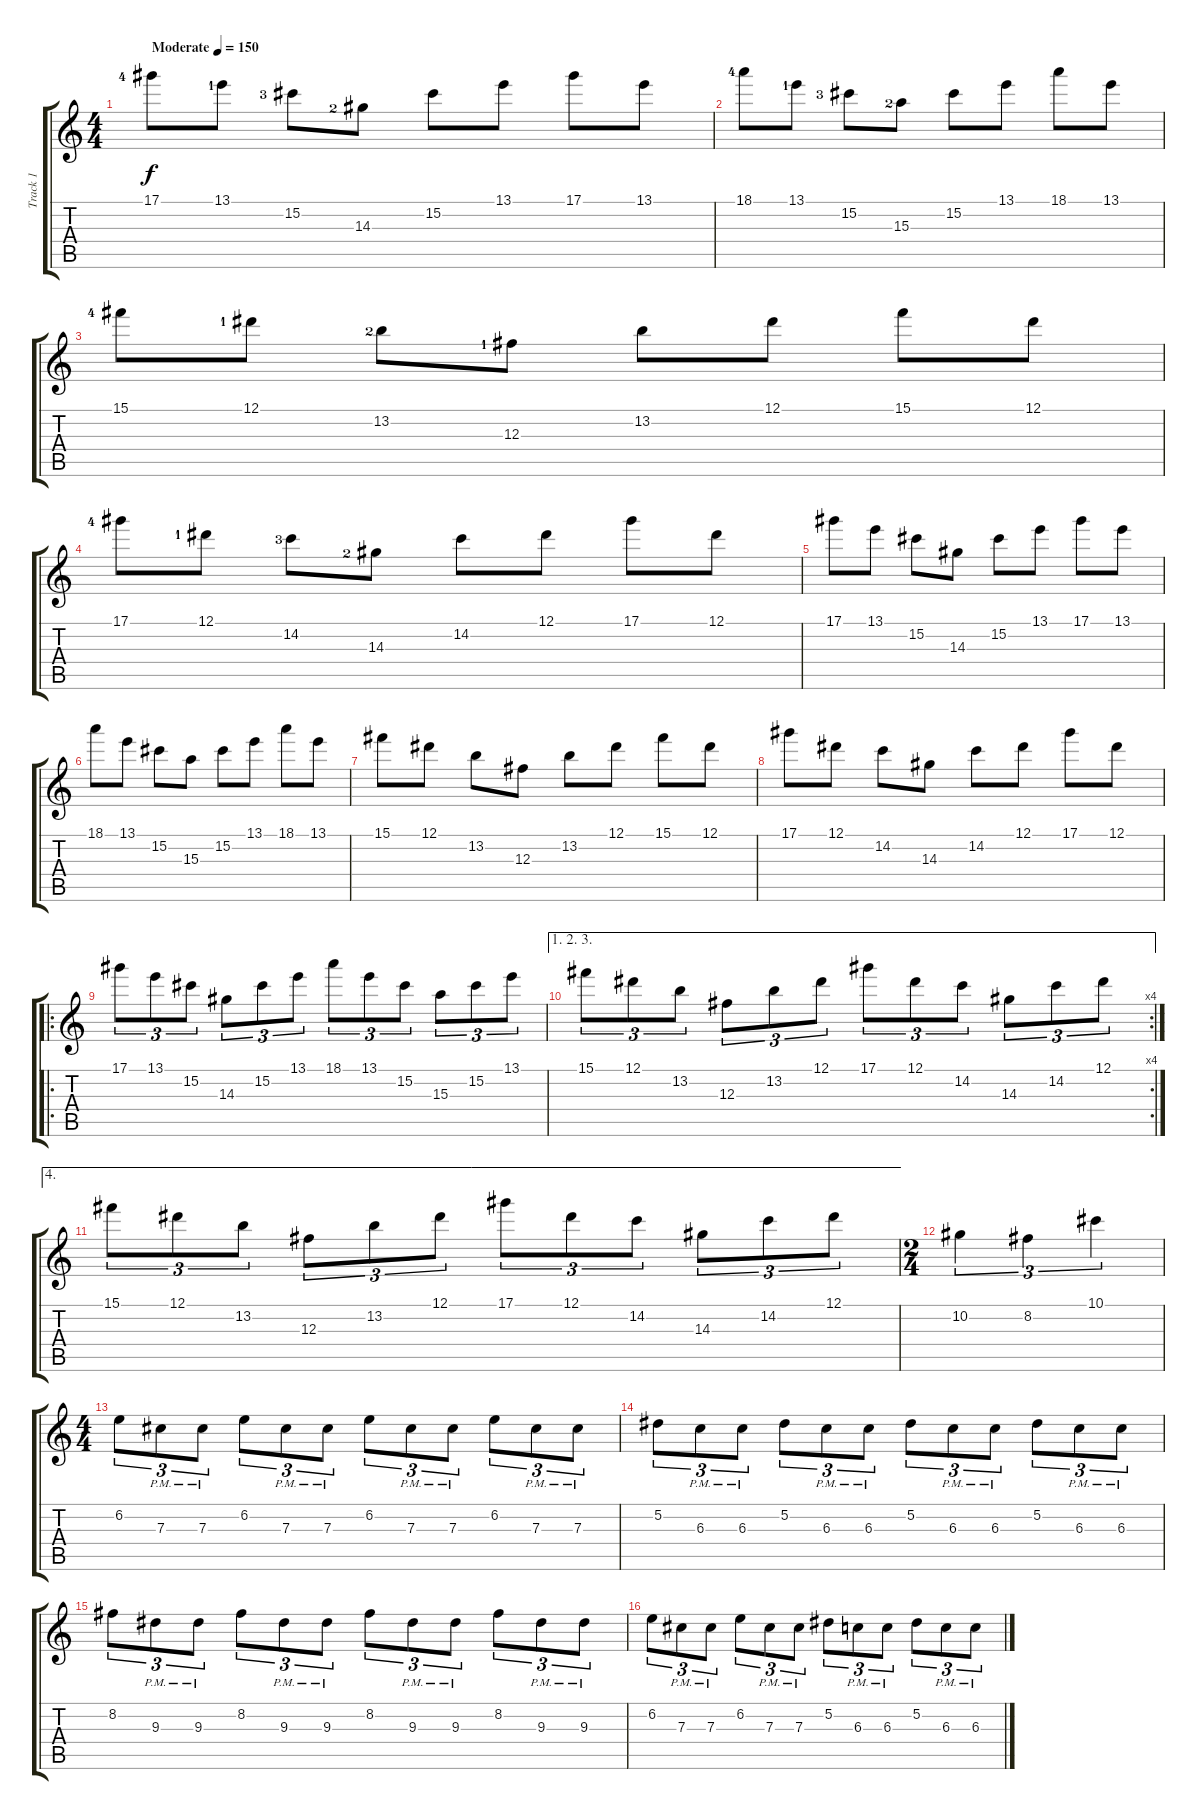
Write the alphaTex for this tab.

\track ("Track 1" "Track 1") {instrument distortionguitar}
\staff {score tabs}
\tuning (Eb4 Bb3 Gb3 Db3 Ab2 Db2) {hide}
\ts (4 4)
\tempo (150 "Moderate")
\clef g2
\ks c
17.1{lf 5}.8{dy f instrument distortionguitar} 13.1{lf 2}.8 15.2{lf 4}.8 14.3{lf 3}.8 15.2.8 13.1.8 17.1.8 13.1.8 |
18.1{lf 5}.8 13.1{lf 2}.8 15.2{lf 4}.8 15.3{lf 3}.8 15.2.8 13.1.8 18.1.8 13.1.8 |
15.1{lf 5}.8 12.1{lf 2}.8 13.2{lf 3}.8 12.3{lf 2}.8 13.2.8 12.1.8 15.1.8 12.1.8 |
17.1{lf 5}.8 12.1{lf 2}.8 14.2{lf 4}.8 14.3{lf 3}.8 14.2.8 12.1.8 17.1.8 12.1.8 |
17.1.8 13.1.8 15.2.8 14.3.8 15.2.8 13.1.8 17.1.8 13.1.8 |
18.1.8 13.1.8 15.2.8 15.3.8 15.2.8 13.1.8 18.1.8 13.1.8 |
15.1.8 12.1.8 13.2.8 12.3.8 13.2.8 12.1.8 15.1.8 12.1.8 |
17.1.8 12.1.8 14.2.8 14.3.8 14.2.8 12.1.8 17.1.8 12.1.8 |
\ro
17.1.8{tu (3 2)} 13.1.8{tu (3 2)} 15.2.8{tu (3 2)} 14.3.8{tu (3 2)} 15.2.8{tu (3 2)} 13.1.8{tu (3 2)} 18.1.8{tu (3 2)} 13.1.8{tu (3 2)} 15.2.8{tu (3 2)} 15.3.8{tu (3 2)} 15.2.8{tu (3 2)} 13.1.8{tu (3 2)} |
\ae (1 2 3)
\rc 4
15.1.8{tu (3 2)} 12.1.8{tu (3 2)} 13.2.8{tu (3 2)} 12.3.8{tu (3 2)} 13.2.8{tu (3 2)} 12.1.8{tu (3 2)} 17.1.8{tu (3 2)} 12.1.8{tu (3 2)} 14.2.8{tu (3 2)} 14.3.8{tu (3 2)} 14.2.8{tu (3 2)} 12.1.8{tu (3 2)} |
\ae 4
15.1.8{tu (3 2)} 12.1.8{tu (3 2)} 13.2.8{tu (3 2)} 12.3.8{tu (3 2)} 13.2.8{tu (3 2)} 12.1.8{tu (3 2)} 17.1.8{tu (3 2)} 12.1.8{tu (3 2)} 14.2.8{tu (3 2)} 14.3.8{tu (3 2)} 14.2.8{tu (3 2)} 12.1.8{tu (3 2)} |
\ts (2 4)
10.2.4{tu (3 2)} 8.2.4{tu (3 2)} 10.1.4{tu (3 2)} |
\ts (4 4)
6.2.8{tu (3 2)} 7.3{pm}.8{tu (3 2)} 7.3{pm}.8{tu (3 2)} 6.2.8{tu (3 2)} 7.3{pm}.8{tu (3 2)} 7.3{pm}.8{tu (3 2)} 6.2.8{tu (3 2)} 7.3{pm}.8{tu (3 2)} 7.3{pm}.8{tu (3 2)} 6.2.8{tu (3 2)} 7.3{pm}.8{tu (3 2)} 7.3{pm}.8{tu (3 2)} |
5.2.8{tu (3 2)} 6.3{pm}.8{tu (3 2)} 6.3{pm}.8{tu (3 2)} 5.2.8{tu (3 2)} 6.3{pm}.8{tu (3 2)} 6.3{pm}.8{tu (3 2)} 5.2.8{tu (3 2)} 6.3{pm}.8{tu (3 2)} 6.3{pm}.8{tu (3 2)} 5.2.8{tu (3 2)} 6.3{pm}.8{tu (3 2)} 6.3{pm}.8{tu (3 2)} |
8.2.8{tu (3 2)} 9.3{pm}.8{tu (3 2)} 9.3{pm}.8{tu (3 2)} 8.2.8{tu (3 2)} 9.3{pm}.8{tu (3 2)} 9.3{pm}.8{tu (3 2)} 8.2.8{tu (3 2)} 9.3{pm}.8{tu (3 2)} 9.3{pm}.8{tu (3 2)} 8.2.8{tu (3 2)} 9.3{pm}.8{tu (3 2)} 9.3{pm}.8{tu (3 2)} |
6.2.8{tu (3 2)} 7.3{pm}.8{tu (3 2)} 7.3{pm}.8{tu (3 2)} 6.2.8{tu (3 2)} 7.3{pm}.8{tu (3 2)} 7.3{pm}.8{tu (3 2)} 5.2.8{tu (3 2)} 6.3{pm}.8{tu (3 2)} 6.3{pm}.8{tu (3 2)} 5.2.8{tu (3 2)} 6.3{pm}.8{tu (3 2)} 6.3{pm}.8{tu (3 2)}
